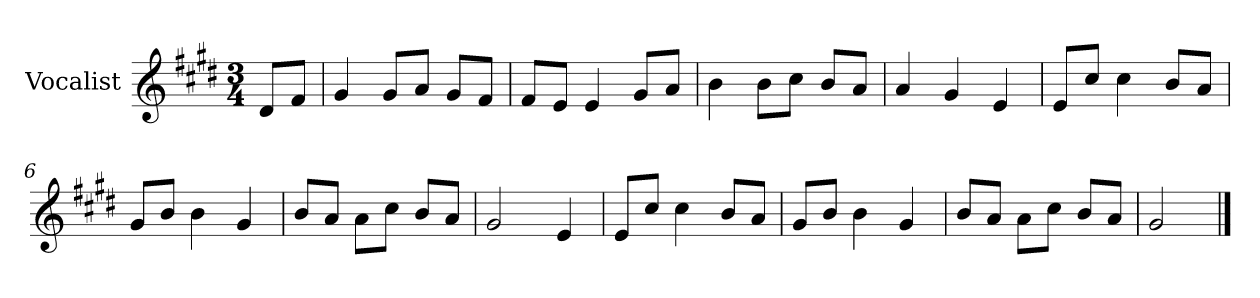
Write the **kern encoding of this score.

**kern
*part1
*staff1
*I"Vocalist
*k[f#c#g#d#]
*E:
*M3/4
=
8d#L
8f#J
=1
4g#
8g#L
8aJ
8g#L
8f#J
=2
8f#L
8eJ
4e
8g#L
8aJ
=3
4b
8bL
8cc#J
8bL
8aJ
=4
4a
4g#
4e
=5
8eL
8cc#J
4cc#
8bL
8aJ
=6
8g#L
8bJ
4b
4g#
=7
8bL
8aJ
8aL
8cc#J
8bL
8aJ
=8
2g#
4e
=9
8eL
8cc#J
4cc#
8bL
8aJ
=10
8g#L
8bJ
4b
4g#
=11
8bL
8aJ
8aL
8cc#J
8bL
8aJ
=12
2g#
==
*-
